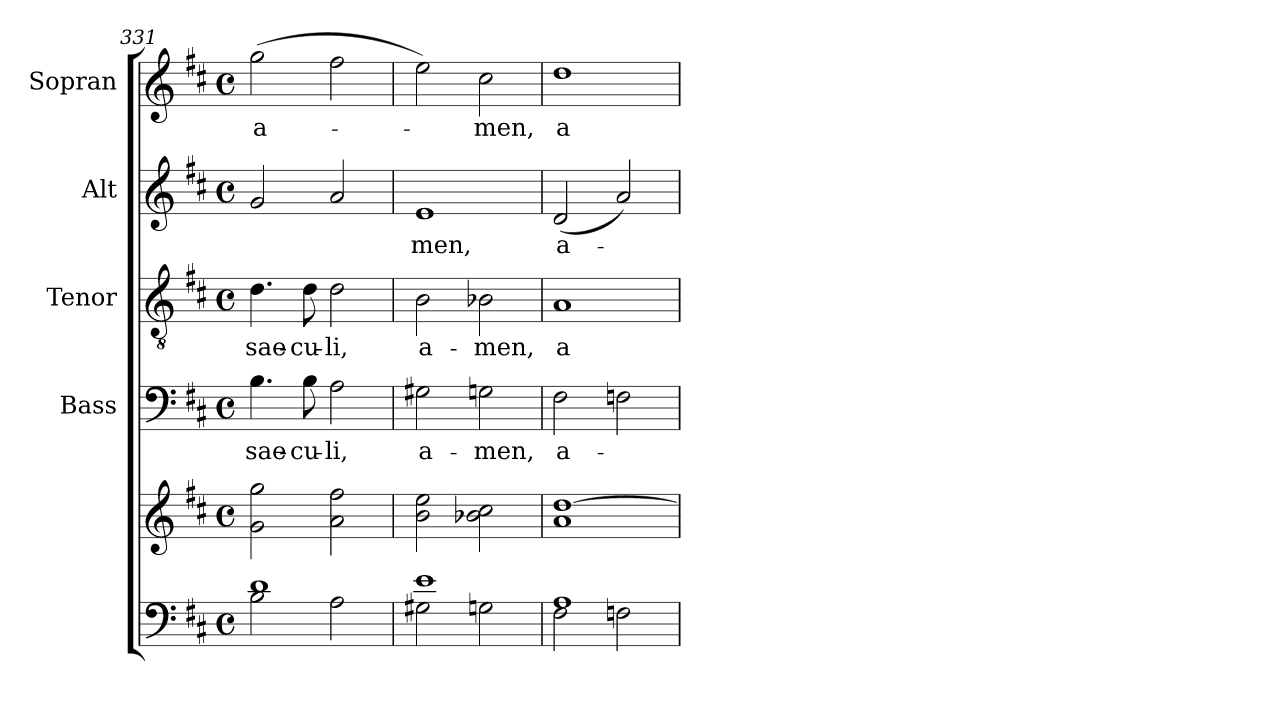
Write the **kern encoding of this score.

**kern	**kern	**kern	**text	**kern	**text	**kern	**text	**kern	**text
*part5	*part5	*part4	*part4	*part3	*part3	*part2	*part2	*part1	*part1
*staff6	*staff5	*staff4	*staff4	*staff3	*staff3	*staff2	*staff2	*staff1	*staff1
*	*	*I"Bass	*	*I"Tenor	*	*I"Alt	*	*I"Sopran	*
*	*	*I'B.	*	*I'T.	*	*I'A.	*	*I'S.	*
*clefF4	*clefG2	*clefF4	*	*clefGv2	*	*clefG2	*	*clefG2	*
*k[f#c#]	*k[f#c#]	*k[f#c#]	*	*k[f#c#]	*	*k[f#c#]	*	*k[f#c#]	*
*D:	*D:	*D:	*	*D:	*	*D:	*	*D:	*
*M4/4	*M4/4	*M4/4	*	*M4/4	*	*M4/4	*	*M4/4	*
*met(c)	*met(c)	*met(c)	*	*met(c)	*	*met(c)	*	*met(c)	*
=331	=331	=331	=331	=331	=331	=331	=331	=331	=331
*^	*	*	*	*	*	*	*	*	*
!	!	!	!	!LO:LY:b	!	!LO:LY:b	!	!	!	!LO:LY:b
1d	2B\	2g\ 2gg\	4.B\	sae-	4.d\	sae-	2g/	.	(>2gg\	a-
!	!	!	!	!LO:LY:b	!	!LO:LY:b	!	!	!	!
.	.	.	8B\	-cu-	8d\	-cu-	.	.	.	.
!	!	!	!	!LO:LY:b	!	!LO:LY:b	!	!	!	!
.	2A\	2a\ 2ff#\	2A\	-li,	2d\	-li,	2a/	.	2ff#\	.
=332	=332	=332	=332	=332	=332	=332	=332	=332	=332	=332
!	!	!	!	!LO:LY:b	!	!LO:LY:b	!	!LO:LY:b	!	!
1e	2G#X\	2b\ 2ee\	2G#X\	a-	2B\	a-	1e	-men,	2ee\)	.
!	!	!	!	!LO:LY:b	!	!LO:LY:b	!	!	!	!LO:LY:b
.	2Gn\	2b-X\ 2cc#\	2Gn\	-men,	2B-X\	-men,	.	.	2cc#\	-men,
=333	=333	=333	=333	=333	=333	=333	=333	=333	=333	=333
*	*	*^	*	*	*	*	*	*	*	*
!	!	!	!	!	!LO:LY:b	!	!LO:LY:b	!	!LO:LY:b	!	!LO:LY:b
1A	2F#\	[>1dd	1a	2F#\	a-	1A	a-	(<2d/	a-	1dd	a-
.	2Fn\	.	.	2Fn\	.	.	.	2a/)	.	.	.
*v	*v	*	*	*	*	*	*	*	*	*	*
*	*v	*v	*	*	*	*	*	*	*	*
=	=	=	=	=	=	=	=	=	=
*-	*-	*-	*-	*-	*-	*-	*-	*-	*-
